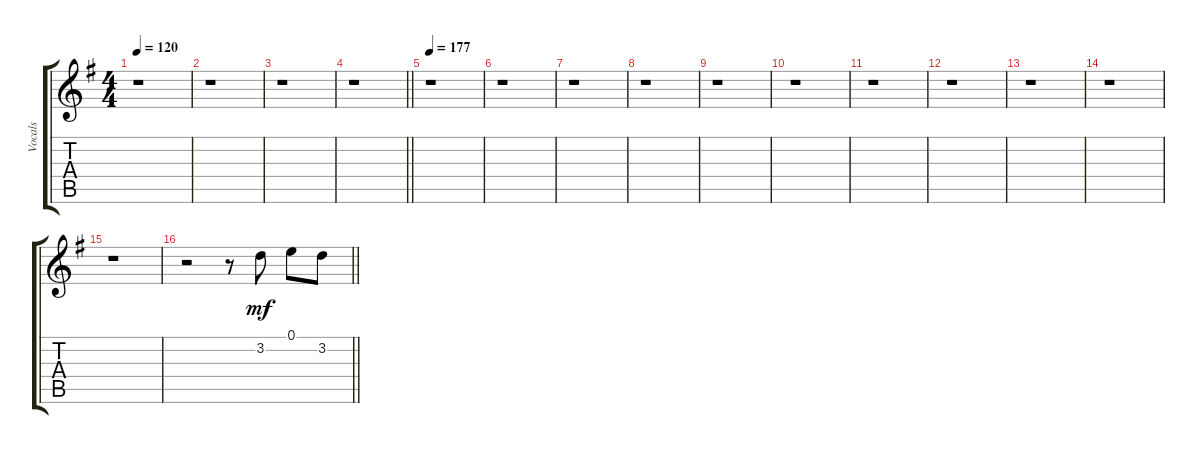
\track ("Vocals" "Vocals") {instrument overdrivenguitar}
\staff {score tabs}
\tuning (E4 B3 G3 D3 A2 E2) {hide}
\ts (4 4)
\tempo 120
\clef g2
\ks g
r.1{dy mf instrument overdrivenguitar} |
r.1 |
r.1 |
\barLineRight lightlight
r.1 |
\tempo 177
r.1 |
r.1 |
r.1 |
r.1 |
r.1 |
r.1 |
r.1 |
r.1 |
r.1 |
r.1 |
r.1 |
\barLineRight lightlight
r.2 r.8 3.2.8 0.1.8 3.2.8
